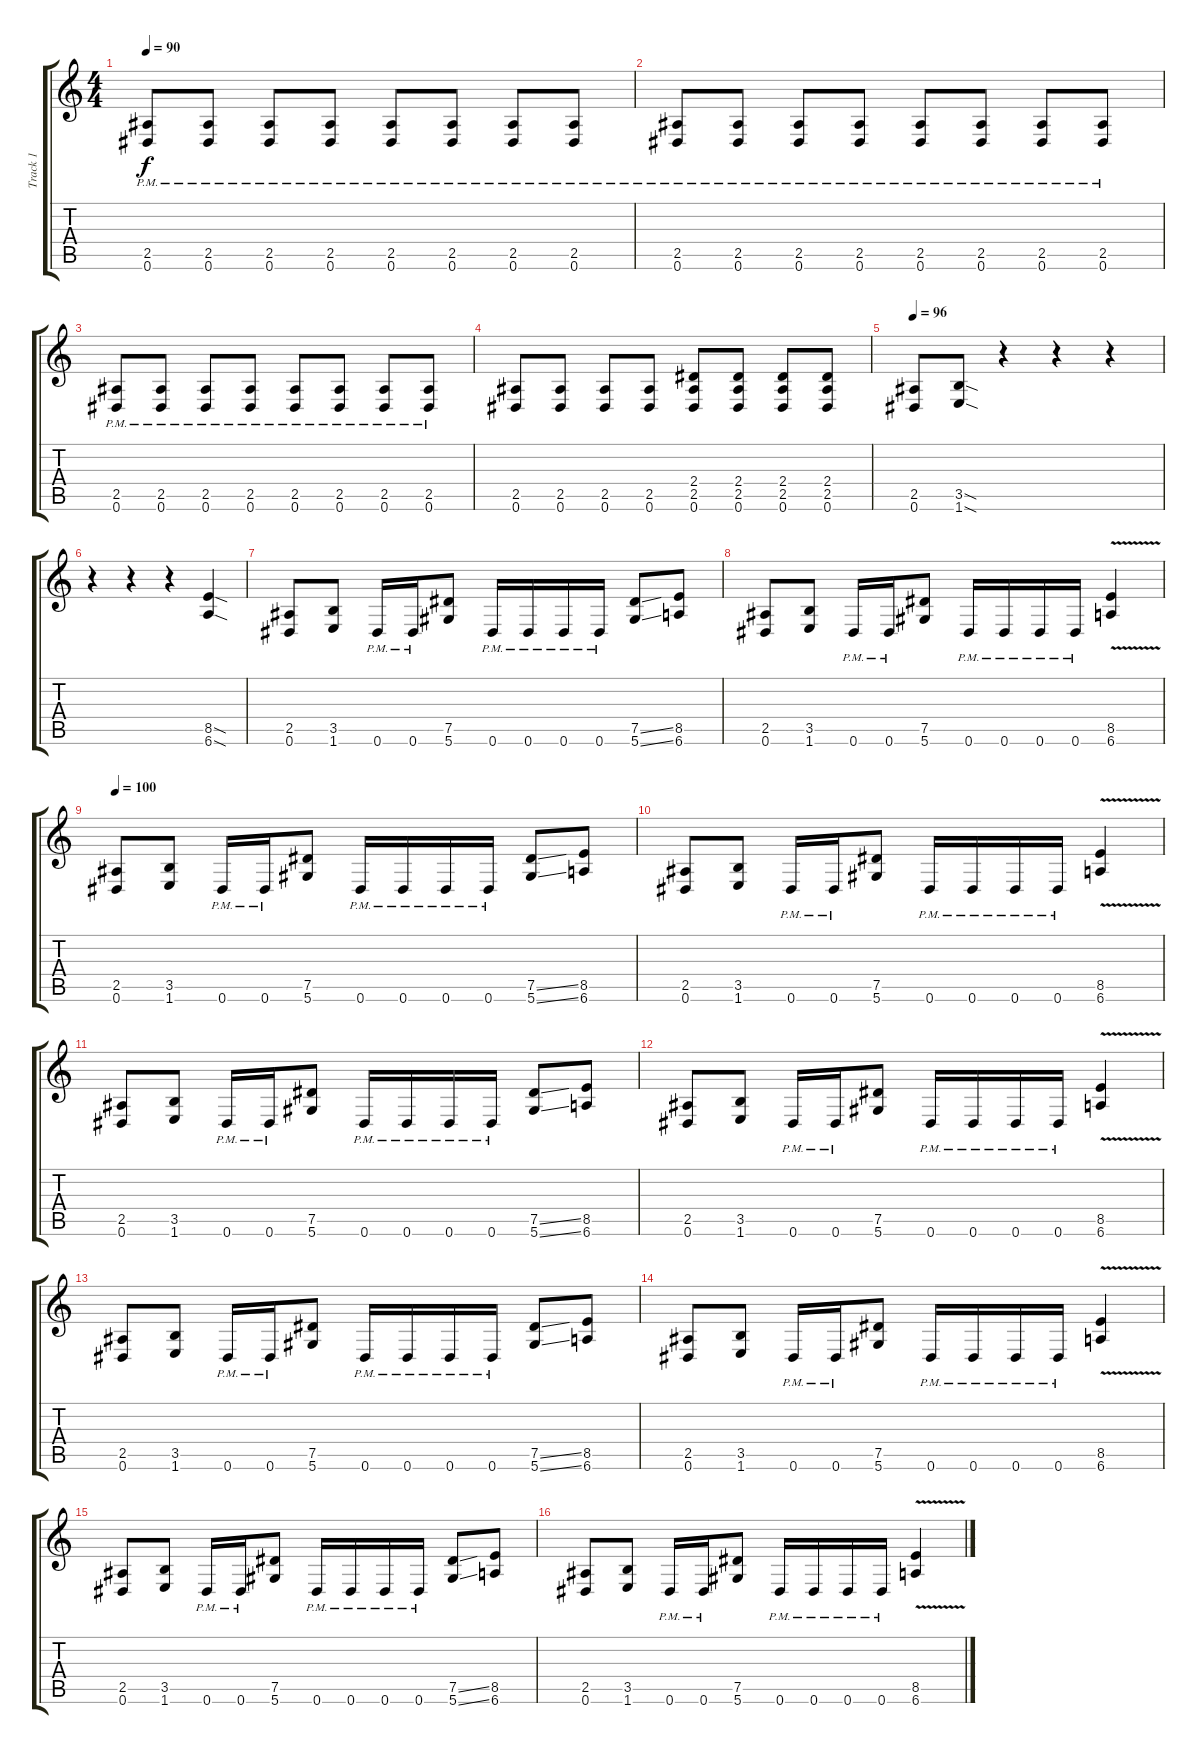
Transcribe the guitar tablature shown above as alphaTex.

\track ("Track 1" "Track 1") {instrument distortionguitar}
\staff {score tabs}
\tuning (Eb4 Bb3 Gb3 Db3 Ab2 Eb2) {hide}
\ts (4 4)
\tempo 90
\clef g2
\ks c
(2.5{pm} 0.6{pm}).8{dy f instrument distortionguitar} (2.5{pm} 0.6{pm}).8 (2.5{pm} 0.6{pm}).8 (2.5{pm} 0.6{pm}).8 (2.5{pm} 0.6{pm}).8 (2.5{pm} 0.6{pm}).8 (2.5{pm} 0.6{pm}).8 (2.5{pm} 0.6{pm}).8 |
(2.5{pm} 0.6{pm}).8 (2.5{pm} 0.6{pm}).8 (2.5{pm} 0.6{pm}).8 (2.5{pm} 0.6{pm}).8 (2.5{pm} 0.6{pm}).8 (2.5{pm} 0.6{pm}).8 (2.5{pm} 0.6{pm}).8 (2.5{pm} 0.6{pm}).8 |
(2.5{pm} 0.6{pm}).8 (2.5{pm} 0.6{pm}).8 (2.5{pm} 0.6{pm}).8 (2.5{pm} 0.6{pm}).8 (2.5{pm} 0.6{pm}).8 (2.5{pm} 0.6{pm}).8 (2.5{pm} 0.6{pm}).8 (2.5{pm} 0.6{pm}).8 |
(2.5 0.6).8 (2.5 0.6).8 (2.5 0.6).8 (2.5 0.6).8 (2.4 2.5 0.6).8 (2.4 2.5 0.6).8 (2.4 2.5 0.6).8 (2.4 2.5 0.6).8 |
\tempo 96
(2.5 0.6).8 (3.5{sod} 1.6{sod}).8 r.4 r.4 r.4 |
r.4 r.4 r.4 (8.5{sod} 6.6{sod}).4 |
(2.5 0.6).8 (3.5 1.6).8 0.6{pm}.16 0.6{pm}.16 (7.5 5.6).8 0.6{pm}.16 0.6{pm}.16 0.6{pm}.16 0.6{pm}.16 (7.5{ss} 5.6{ss}).8 (8.5 6.6).8 |
(2.5 0.6).8 (3.5 1.6).8 0.6{pm}.16 0.6{pm}.16 (7.5 5.6).8 0.6{pm}.16 0.6{pm}.16 0.6{pm}.16 0.6{pm}.16 (8.5{v} 6.6{v}).4 |
\tempo 100
(2.5 0.6).8 (3.5 1.6).8 0.6{pm}.16 0.6{pm}.16 (7.5 5.6).8 0.6{pm}.16 0.6{pm}.16 0.6{pm}.16 0.6{pm}.16 (7.5{ss} 5.6{ss}).8 (8.5 6.6).8 |
(2.5 0.6).8 (3.5 1.6).8 0.6{pm}.16 0.6{pm}.16 (7.5 5.6).8 0.6{pm}.16 0.6{pm}.16 0.6{pm}.16 0.6{pm}.16 (8.5{v} 6.6{v}).4 |
(2.5 0.6).8 (3.5 1.6).8 0.6{pm}.16 0.6{pm}.16 (7.5 5.6).8 0.6{pm}.16 0.6{pm}.16 0.6{pm}.16 0.6{pm}.16 (7.5{ss} 5.6{ss}).8 (8.5 6.6).8 |
(2.5 0.6).8 (3.5 1.6).8 0.6{pm}.16 0.6{pm}.16 (7.5 5.6).8 0.6{pm}.16 0.6{pm}.16 0.6{pm}.16 0.6{pm}.16 (8.5{v} 6.6{v}).4 |
(2.5 0.6).8 (3.5 1.6).8 0.6{pm}.16 0.6{pm}.16 (7.5 5.6).8 0.6{pm}.16 0.6{pm}.16 0.6{pm}.16 0.6{pm}.16 (7.5{ss} 5.6{ss}).8 (8.5 6.6).8 |
(2.5 0.6).8 (3.5 1.6).8 0.6{pm}.16 0.6{pm}.16 (7.5 5.6).8 0.6{pm}.16 0.6{pm}.16 0.6{pm}.16 0.6{pm}.16 (8.5{v} 6.6{v}).4 |
(2.5 0.6).8 (3.5 1.6).8 0.6{pm}.16 0.6{pm}.16 (7.5 5.6).8 0.6{pm}.16 0.6{pm}.16 0.6{pm}.16 0.6{pm}.16 (7.5{ss} 5.6{ss}).8 (8.5 6.6).8 |
(2.5 0.6).8 (3.5 1.6).8 0.6{pm}.16 0.6{pm}.16 (7.5 5.6).8 0.6{pm}.16 0.6{pm}.16 0.6{pm}.16 0.6{pm}.16 (8.5{v} 6.6{v}).4
